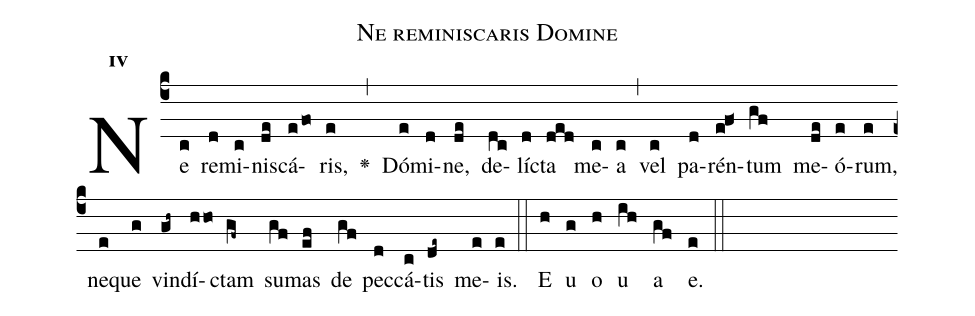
name:Ne reminiscaris Domine;
office-part:Antiphona;
mode:4;
%%
initial-style: 1;
name: Ne reminiscaris Domine;
book: Antiphonae & Responsoria/Tomus IV, p. 42;
occasion: Dominica XXV per Annum;
office-part: 1V Ant M-II ad lib;
annotation: 4e;
centering-scheme: english;
font: OFLSortsMillGoudy;
height: 11;
width: 4.5;
%%
(c4)Ne(c) re(d)mi(c)ni(de)scá(efo)ris,(e) <v>\greheightstar</v>(,) Dó(e)mi(d)ne,(de) de(dc)lí(d)cta(ded) me(c)a(c) (,) vel(c) pa(d)rén(ef<)tum(gf) me(de)ó(e)rum,(e) ne(e)que(g) vin(gh~)dí(hho)ctam(gf~) su(gf)mas(ef) de(gf) pec(d)cá(c)tis(de~) me(e)is.(e) (::) E(h) u(g) o(h) u(ih) a(gf) e.(e) (::)
